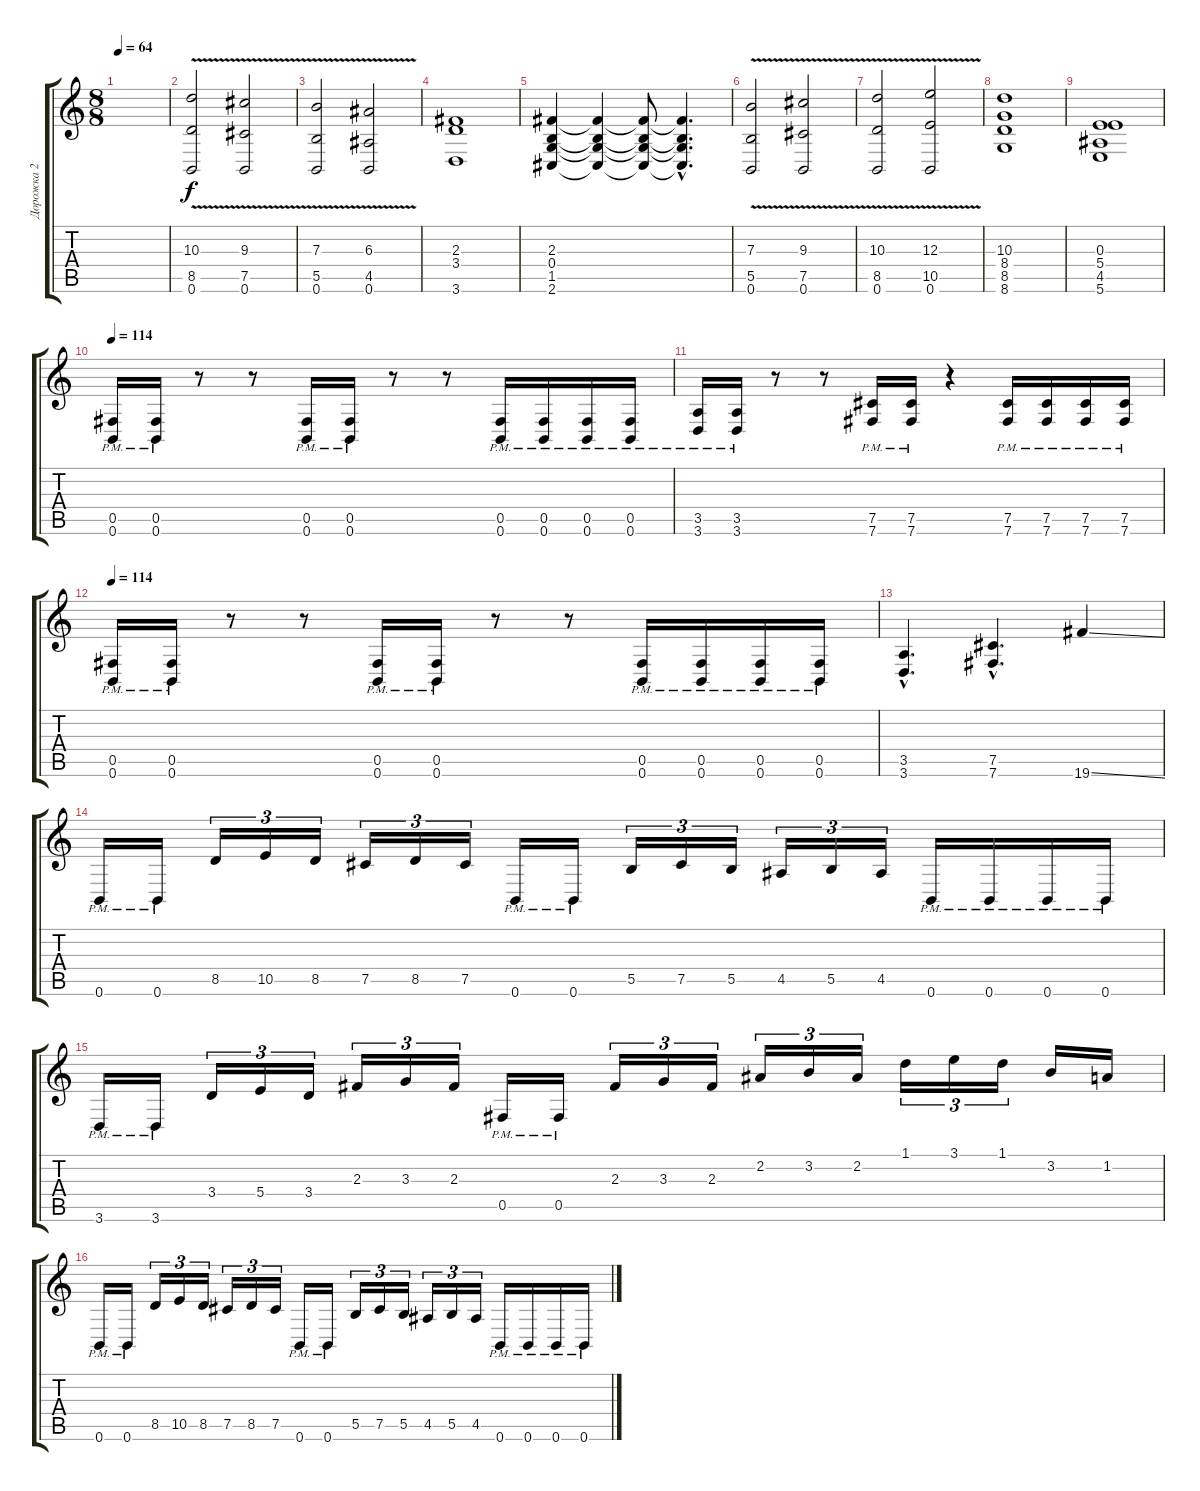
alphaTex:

\track ("Дорожка 2" "Дорожка 2") {instrument distortionguitar}
\staff {score tabs}
\tuning (Db4 Ab3 E3 B2 Gb2 B1) {hide}
\ts (8 8)
\tempo 64
\clef g2
\ks c
|
(10.3{v} 8.5{v} 0.6).2 (9.3{v} 7.5{v} 0.6).2 |
(7.3{v} 5.5{v} 0.6).2 (6.3{v} 4.5 0.6).2 |
(2.3 3.4 3.6).1 |
(2.3 0.4 1.5 2.6).4 (2.3{t} 0.4{t} 1.5{t} 2.6{t}).4 (2.3{t} 0.4{t} 1.5{t} 2.6{t}).8 (2.3{hac t} 0.4{hac t} 1.5{hac t} 2.6{hac t}).4{d} |
(7.3{v} 5.5{v} 0.6).2 (9.3{v} 7.5{v} 0.6).2 |
(10.3{v} 8.5{v} 0.6).2 (12.3{v} 10.5 0.6).2 |
(10.3 8.4 8.5 8.6).1 |
(0.3 5.4 4.5 5.6).1 |
\tempo 114
(0.5{pm} 0.6).16 (0.5{pm} 0.6).16 r.8 r.8 (0.5{pm} 0.6).16 (0.5{pm} 0.6).16 r.8 r.8 (0.5{pm} 0.6).16 (0.5{pm} 0.6).16 (0.5{pm} 0.6).16 (0.5{pm} 0.6).16 |
(3.5{pm} 3.6).16 (3.5{pm} 3.6).16 r.8 r.8 (7.5{pm} 7.6).16 (7.5{pm} 7.6).16 r.4 (7.5{pm} 7.6).16 (7.5{pm} 7.6).16 (7.5{pm} 7.6).16 (7.5{pm} 7.6).16 |
\tempo 114
(0.5{pm} 0.6).16 (0.5{pm} 0.6).16 r.8 r.8 (0.5{pm} 0.6).16 (0.5{pm} 0.6).16 r.8 r.8 (0.5{pm} 0.6).16 (0.5{pm} 0.6).16 (0.5{pm} 0.6).16 (0.5{pm} 0.6).16 |
(3.5{hac} 3.6{hac}).4{d} (7.5{hac} 7.6{hac}).4{d} 19.6{ss}.4 |
0.6{pm}.16 0.6{pm}.16 8.5.16{tu (3 2)} 10.5.16{tu (3 2)} 8.5.16{tu (3 2)} 7.5.16{tu (3 2)} 8.5.16{tu (3 2)} 7.5.16{tu (3 2)} 0.6{pm}.16 0.6{pm}.16 5.5.16{tu (3 2)} 7.5.16{tu (3 2)} 5.5.16{tu (3 2)} 4.5.16{tu (3 2)} 5.5.16{tu (3 2)} 4.5.16{tu (3 2)} 0.6{pm}.16 0.6{pm}.16 0.6{pm}.16 0.6{pm}.16 |
3.6{pm}.16 3.6{pm}.16 3.4.16{tu (3 2)} 5.4.16{tu (3 2)} 3.4.16{tu (3 2)} 2.3.16{tu (3 2)} 3.3.16{tu (3 2)} 2.3.16{tu (3 2)} 0.5{pm}.16 0.5{pm}.16 2.3.16{tu (3 2)} 3.3.16{tu (3 2)} 2.3.16{tu (3 2)} 2.2.16{tu (3 2)} 3.2.16{tu (3 2)} 2.2.16{tu (3 2)} 1.1.16{tu (3 2)} 3.1.16{tu (3 2)} 1.1.16{tu (3 2)} 3.2.16 1.2.16 |
0.6{pm}.16 0.6{pm}.16 8.5.16{tu (3 2)} 10.5.16{tu (3 2)} 8.5.16{tu (3 2)} 7.5.16{tu (3 2)} 8.5.16{tu (3 2)} 7.5.16{tu (3 2)} 0.6{pm}.16 0.6{pm}.16 5.5.16{tu (3 2)} 7.5.16{tu (3 2)} 5.5.16{tu (3 2)} 4.5.16{tu (3 2)} 5.5.16{tu (3 2)} 4.5.16{tu (3 2)} 0.6{pm}.16 0.6{pm}.16 0.6{pm}.16 0.6{pm}.16
